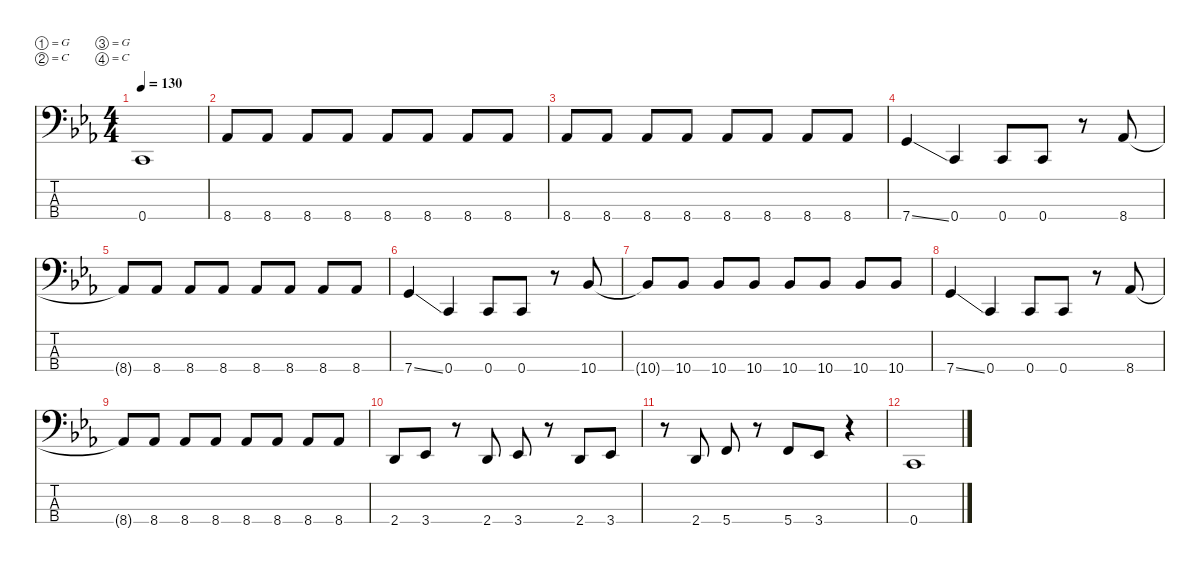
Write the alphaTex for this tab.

\defaultSystemsLayout 4
\hideDynamics
\bracketExtendMode nobrackets
\singleTrackTrackNamePolicy hidden
\multiTrackTrackNamePolicy hidden
\firstSystemTrackNameMode fullname
\firstSystemTrackNameOrientation horizontal
\otherSystemsTrackNameOrientation horizontal
\track ("Bass" "fl.bs.") {instrument fretlessbass}
\staff {score tabs}
\tuning (G2 C2 G1 C1)
\ts (4 4)
\tempo 130
\clef f4
\ks cminor
0.4{acc forcenatural}.1{dy f} |
8.4{acc b}.8 8.4{acc b}.8 8.4{acc b}.8 8.4{acc b}.8 8.4{acc b}.8 8.4{acc b}.8 8.4{acc b}.8 8.4{acc b}.8 |
8.4{acc b}.8 8.4{acc b}.8 8.4{acc b}.8 8.4{acc b}.8 8.4{acc b}.8 8.4{acc b}.8 8.4{acc b}.8 8.4{acc b}.8 |
7.4{ss acc forcenatural}.4 0.4{acc forcenatural}.4 0.4{acc forcenatural}.8 0.4{acc forcenatural}.8 r.8 8.4{acc b}.8 |
8.4{t acc b}.8 8.4{acc b}.8 8.4{acc b}.8 8.4{acc b}.8 8.4{acc b}.8 8.4{acc b}.8 8.4{acc b}.8 8.4{acc b}.8 |
7.4{ss acc forcenatural}.4 0.4{acc forcenatural}.4 0.4{acc forcenatural}.8 0.4{acc forcenatural}.8 r.8 10.4{acc b}.8 |
10.4{t acc b}.8 10.4{acc b}.8 10.4{acc b}.8 10.4{acc b}.8 10.4{acc b}.8 10.4{acc b}.8 10.4{acc b}.8 10.4{acc b}.8 |
7.4{ss acc forcenatural}.4 0.4{acc forcenatural}.4 0.4{acc forcenatural}.8 0.4{acc forcenatural}.8 r.8 8.4{acc b}.8 |
8.4{t acc b}.8 8.4{acc b}.8 8.4{acc b}.8 8.4{acc b}.8 8.4{acc b}.8 8.4{acc b}.8 8.4{acc b}.8 8.4{acc b}.8 |
2.4{acc forcenatural}.8 3.4{acc b}.8 r.8 2.4{acc forcenatural}.8 3.4{acc b}.8 r.8 2.4{acc forcenatural}.8 3.4{acc b}.8 |
r.8 2.4{acc forcenatural}.8 5.4{acc forcenatural}.8 r.8 5.4{acc forcenatural}.8 3.4{acc b}.8 r.4 |
0.4{acc forcenatural}.1
